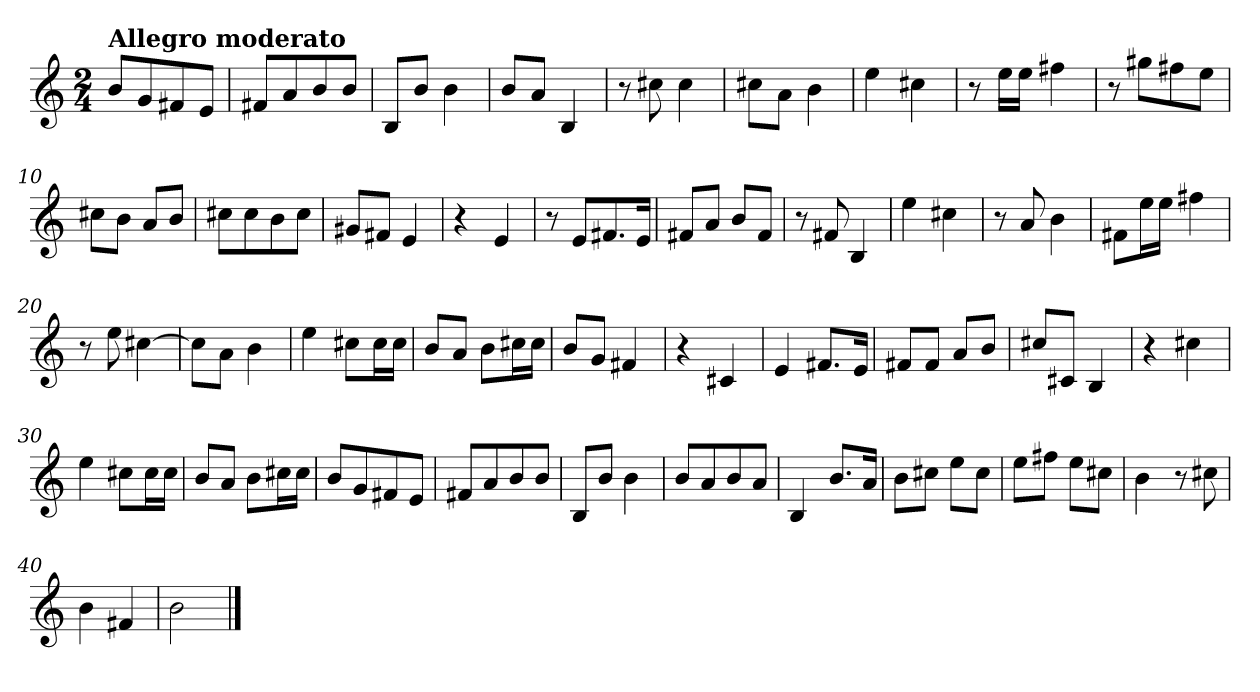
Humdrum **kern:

**kern
*part1
*staff1
*clefG2
*M2/4
=1
!LO:TX:a:B:t=Allegro moderato
8bL
8g
8f#X
8eJ
=2
8f#XL
8a
8b
8bJ
=3
8BL
8bJ
4b
=4
8bL
8aJ
4B
=5
8r
8cc#X
4cc#
=6
8cc#XL
8aJ
4b
=7
4ee
4cc#X
=8
8r
16eeLL
16eeJJ
4ff#X
=9
8r
8gg#XL
8ff#X
8eeJ
=10
8cc#XL
8bJ
8aL
8bJ
=11
8cc#XL
8cc#
8b
8cc#J
=12
8g#XL
8f#XJ
4e
=13
4r
4e
=14
8r
8eL
8.f#X
16eJk
=15
8f#XL
8aJ
8bL
8f#J
=16
8r
8f#X
4B
=17
4ee
4cc#X
=18
8r
8a
4b
=19
8f#XL
16eeL
16eeJJ
4ff#X
=20
8r
8ee
[4cc#X
=21
8cc#L]
8aJ
4b
=22
4ee
8cc#XL
16cc#L
16cc#JJ
=23
8bL
8aJ
8bL
16cc#XL
16cc#JJ
=24
8bL
8gJ
4f#X
=25
4r
4c#X
=26
4e
8.f#XL
16eJk
=27
8f#XL
8f#J
8aL
8bJ
=28
8cc#XL
8c#XJ
4B
=29
4r
4cc#X
=30
4ee
8cc#XL
16cc#L
16cc#JJ
=31
8bL
8aJ
8bL
16cc#XL
16cc#JJ
=32
8bL
8g
8f#X
8eJ
=33
8f#XL
8a
8b
8bJ
=34
8BL
8bJ
4b
=35
8bL
8a
8b
8aJ
=36
4B
8.bL
16aJk
=37
8bL
8cc#XJ
8eeL
8cc#J
=38
8eeL
8ff#XJ
8eeL
8cc#XJ
=39
4b
8r
8cc#X
=40
4b
4f#X
=41
2b
==
*-
